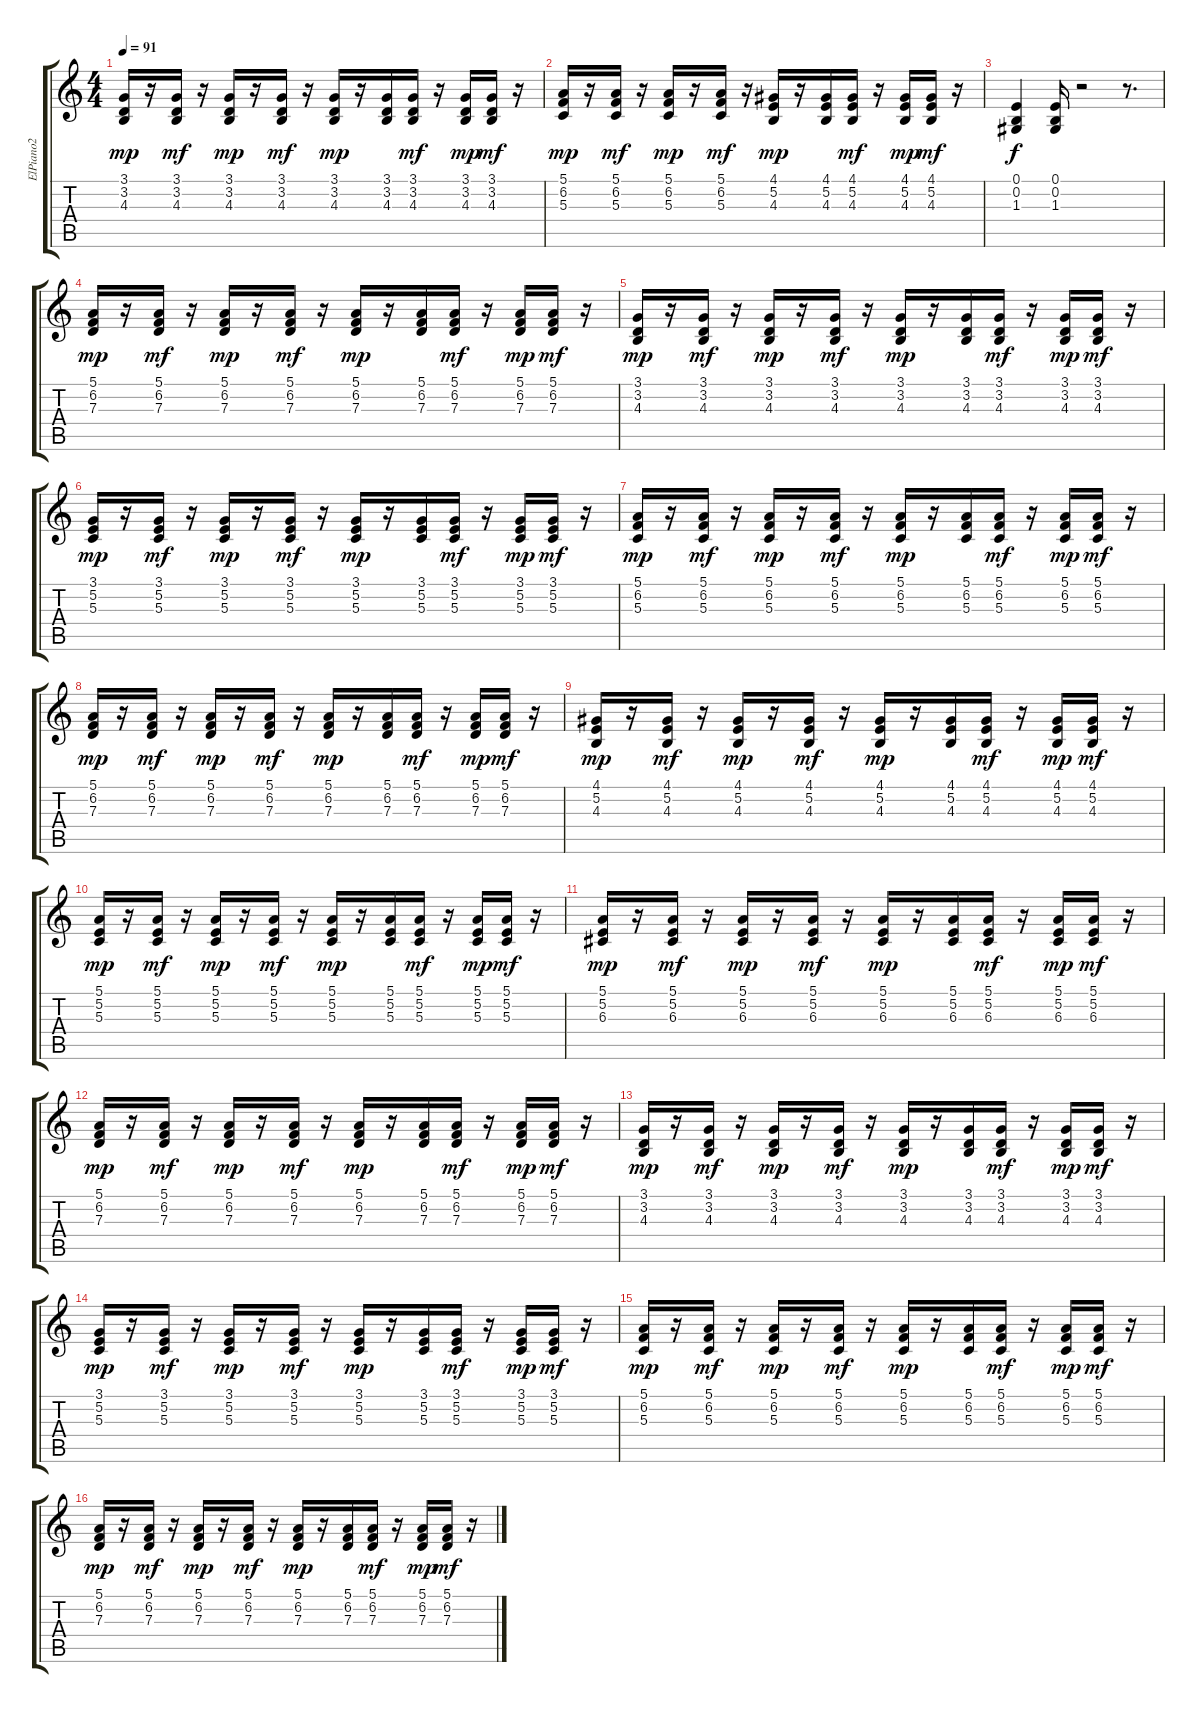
\track ("ElPiano2" "ElPiano2") {instrument electricpiano2}
\staff {score tabs}
\tuning (E4 B3 G3 D3 A2 E2) {hide}
\ts (4 4)
\tempo 91
\clef g2
\ks c
(3.1 3.2 4.3).16{dy mp} r.16 (3.1 3.2 4.3).16{dy mf} r.16 (3.1 3.2 4.3).16{dy mp} r.16 (3.1 3.2 4.3).16{dy mf} r.16 (3.1 3.2 4.3).16{dy mp} r.16 (3.1 3.2 4.3).16 (3.1 3.2 4.3).16{dy mf} r.16 (3.1 3.2 4.3).16{dy mp} (3.1 3.2 4.3).16{dy mf} r.16 |
(5.1 6.2 5.3).16{dy mp} r.16 (5.1 6.2 5.3).16{dy mf} r.16 (5.1 6.2 5.3).16{dy mp} r.16 (5.1 6.2 5.3).16{dy mf} r.16 (4.1 5.2 4.3).16{dy mp} r.16 (4.1 5.2 4.3).16 (4.1 5.2 4.3).16{dy mf} r.16 (4.1 5.2 4.3).16{dy mp} (4.1 5.2 4.3).16{dy mf} r.16 |
(0.1 0.2 1.3).4{dy f} (0.1 0.2 1.3).16 r.2 r.8{d} |
(5.1 6.2 7.3).16{dy mp} r.16 (5.1 6.2 7.3).16{dy mf} r.16 (5.1 6.2 7.3).16{dy mp} r.16 (5.1 6.2 7.3).16{dy mf} r.16 (5.1 6.2 7.3).16{dy mp} r.16 (5.1 6.2 7.3).16 (5.1 6.2 7.3).16{dy mf} r.16 (5.1 6.2 7.3).16{dy mp} (5.1 6.2 7.3).16{dy mf} r.16 |
(3.1 3.2 4.3).16{dy mp} r.16 (3.1 3.2 4.3).16{dy mf} r.16 (3.1 3.2 4.3).16{dy mp} r.16 (3.1 3.2 4.3).16{dy mf} r.16 (3.1 3.2 4.3).16{dy mp} r.16 (3.1 3.2 4.3).16 (3.1 3.2 4.3).16{dy mf} r.16 (3.1 3.2 4.3).16{dy mp} (3.1 3.2 4.3).16{dy mf} r.16 |
(3.1 5.2 5.3).16{dy mp} r.16 (3.1 5.2 5.3).16{dy mf} r.16 (3.1 5.2 5.3).16{dy mp} r.16 (3.1 5.2 5.3).16{dy mf} r.16 (3.1 5.2 5.3).16{dy mp} r.16 (3.1 5.2 5.3).16 (3.1 5.2 5.3).16{dy mf} r.16 (3.1 5.2 5.3).16{dy mp} (3.1 5.2 5.3).16{dy mf} r.16 |
(5.1 6.2 5.3).16{dy mp} r.16 (5.1 6.2 5.3).16{dy mf} r.16 (5.1 6.2 5.3).16{dy mp} r.16 (5.1 6.2 5.3).16{dy mf} r.16 (5.1 6.2 5.3).16{dy mp} r.16 (5.1 6.2 5.3).16 (5.1 6.2 5.3).16{dy mf} r.16 (5.1 6.2 5.3).16{dy mp} (5.1 6.2 5.3).16{dy mf} r.16 |
(5.1 6.2 7.3).16{dy mp} r.16 (5.1 6.2 7.3).16{dy mf} r.16 (5.1 6.2 7.3).16{dy mp} r.16 (5.1 6.2 7.3).16{dy mf} r.16 (5.1 6.2 7.3).16{dy mp} r.16 (5.1 6.2 7.3).16 (5.1 6.2 7.3).16{dy mf} r.16 (5.1 6.2 7.3).16{dy mp} (5.1 6.2 7.3).16{dy mf} r.16 |
(4.1 5.2 4.3).16{dy mp} r.16 (4.1 5.2 4.3).16{dy mf} r.16 (4.1 5.2 4.3).16{dy mp} r.16 (4.1 5.2 4.3).16{dy mf} r.16 (4.1 5.2 4.3).16{dy mp} r.16 (4.1 5.2 4.3).16 (4.1 5.2 4.3).16{dy mf} r.16 (4.1 5.2 4.3).16{dy mp} (4.1 5.2 4.3).16{dy mf} r.16 |
(5.1 5.2 5.3).16{dy mp} r.16 (5.1 5.2 5.3).16{dy mf} r.16 (5.1 5.2 5.3).16{dy mp} r.16 (5.1 5.2 5.3).16{dy mf} r.16 (5.1 5.2 5.3).16{dy mp} r.16 (5.1 5.2 5.3).16 (5.1 5.2 5.3).16{dy mf} r.16 (5.1 5.2 5.3).16{dy mp} (5.1 5.2 5.3).16{dy mf} r.16 |
(5.1 5.2 6.3).16{dy mp} r.16 (5.1 5.2 6.3).16{dy mf} r.16 (5.1 5.2 6.3).16{dy mp} r.16 (5.1 5.2 6.3).16{dy mf} r.16 (5.1 5.2 6.3).16{dy mp} r.16 (5.1 5.2 6.3).16 (5.1 5.2 6.3).16{dy mf} r.16 (5.1 5.2 6.3).16{dy mp} (5.1 5.2 6.3).16{dy mf} r.16 |
(5.1 6.2 7.3).16{dy mp} r.16 (5.1 6.2 7.3).16{dy mf} r.16 (5.1 6.2 7.3).16{dy mp} r.16 (5.1 6.2 7.3).16{dy mf} r.16 (5.1 6.2 7.3).16{dy mp} r.16 (5.1 6.2 7.3).16 (5.1 6.2 7.3).16{dy mf} r.16 (5.1 6.2 7.3).16{dy mp} (5.1 6.2 7.3).16{dy mf} r.16 |
(3.1 3.2 4.3).16{dy mp} r.16 (3.1 3.2 4.3).16{dy mf} r.16 (3.1 3.2 4.3).16{dy mp} r.16 (3.1 3.2 4.3).16{dy mf} r.16 (3.1 3.2 4.3).16{dy mp} r.16 (3.1 3.2 4.3).16 (3.1 3.2 4.3).16{dy mf} r.16 (3.1 3.2 4.3).16{dy mp} (3.1 3.2 4.3).16{dy mf} r.16 |
(3.1 5.2 5.3).16{dy mp} r.16 (3.1 5.2 5.3).16{dy mf} r.16 (3.1 5.2 5.3).16{dy mp} r.16 (3.1 5.2 5.3).16{dy mf} r.16 (3.1 5.2 5.3).16{dy mp} r.16 (3.1 5.2 5.3).16 (3.1 5.2 5.3).16{dy mf} r.16 (3.1 5.2 5.3).16{dy mp} (3.1 5.2 5.3).16{dy mf} r.16 |
(5.1 6.2 5.3).16{dy mp} r.16 (5.1 6.2 5.3).16{dy mf} r.16 (5.1 6.2 5.3).16{dy mp} r.16 (5.1 6.2 5.3).16{dy mf} r.16 (5.1 6.2 5.3).16{dy mp} r.16 (5.1 6.2 5.3).16 (5.1 6.2 5.3).16{dy mf} r.16 (5.1 6.2 5.3).16{dy mp} (5.1 6.2 5.3).16{dy mf} r.16 |
(5.1 6.2 7.3).16{dy mp} r.16 (5.1 6.2 7.3).16{dy mf} r.16 (5.1 6.2 7.3).16{dy mp} r.16 (5.1 6.2 7.3).16{dy mf} r.16 (5.1 6.2 7.3).16{dy mp} r.16 (5.1 6.2 7.3).16 (5.1 6.2 7.3).16{dy mf} r.16 (5.1 6.2 7.3).16{dy mp} (5.1 6.2 7.3).16{dy mf} r.16
